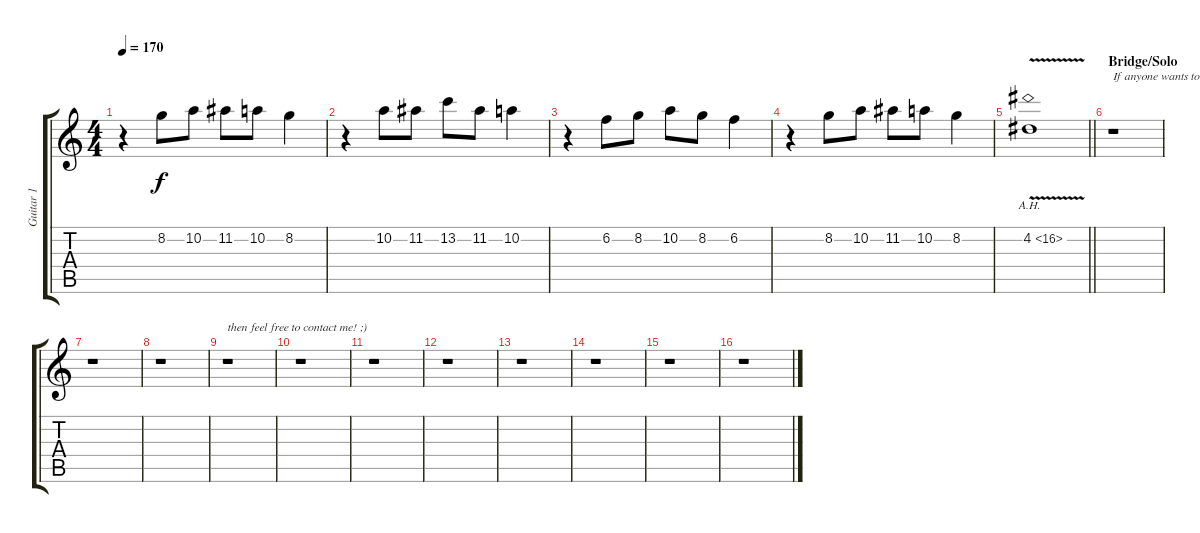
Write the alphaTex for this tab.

\track ("Guitar 1" "Guitar 1") {instrument distortionguitar}
\staff {score tabs}
\tuning (E4 B3 G3 D3 A2 D2) {hide}
\ts (4 4)
\tempo 170
\clef g2
\ks c
r.4{dy f} 8.2.8 10.2.8 11.2.8 10.2.8 8.2.4 |
r.4 10.2.8 11.2.8 13.2.8 11.2.8 10.2.4 |
r.4 6.2.8 8.2.8 10.2.8 8.2.8 6.2.4 |
r.4 8.2.8 10.2.8 11.2.8 10.2.8 8.2.4 |
\barLineRight lightlight
4.2{ah 12 v}.1 |
\section ("" "Bridge/Solo")
r.1{txt "If anyone wants to put in the solo," volume 16 balance 8} |
r.1 |
r.1 |
r.1{txt "then feel free to contact me! ;)"} |
r.1 |
r.1 |
r.1 |
r.1 |
r.1 |
r.1 |
r.1
